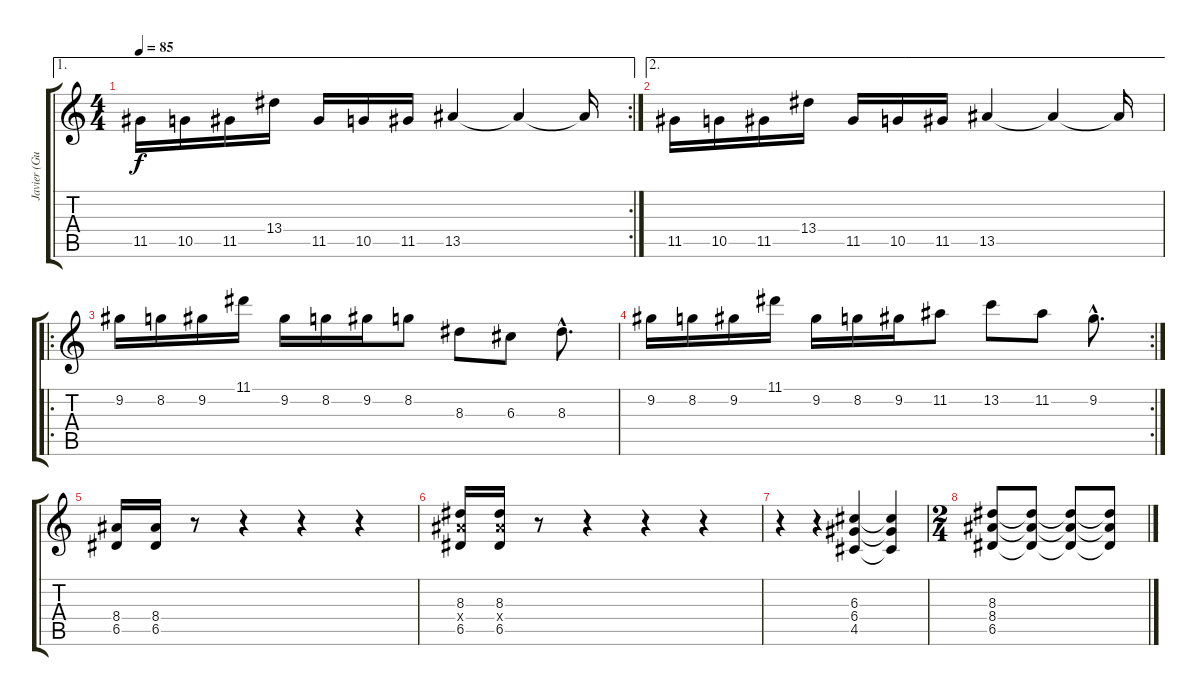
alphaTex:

\track ("Javier (Guitarra 1)" "Javier (Gu") {instrument overdrivenguitar}
\staff {score tabs}
\tuning (E4 B3 G3 D3 A2 E2) {hide}
\ae 1
\rc 2
\ts (4 4)
\tempo 85
\clef g2
\ks c
11.5.16{dy f} 10.5.16 11.5.16 13.4.16 11.5.16 10.5.16 11.5.16 13.5.4 13.5{t}.4 13.5{t}.16 |
\ae 2
11.5.16 10.5.16 11.5.16 13.4.16 11.5.16 10.5.16 11.5.16 13.5.4 13.5{t}.4 13.5{t}.16 |
\ro
9.2.16 8.2.16 9.2.16 11.1.16 9.2.16 8.2.16 9.2.16 8.2.8 8.3.8 6.3.8 8.3{hac}.8{d} |
\rc 2
9.2.16 8.2.16 9.2.16 11.1.16 9.2.16 8.2.16 9.2.16 11.2.8 13.2.8 11.2.8 9.2{hac}.8{d} |
(8.4 6.5).16 (8.4 6.5).16 r.8 r.4 r.4 r.4 |
(8.3 8.4{x} 6.5).16 (8.3 8.4{x} 6.5).16 r.8 r.4 r.4 r.4 |
r.4 r.4 (6.3 6.4 4.5).4 (6.3{t} 6.4{t} 4.5{t}).4 |
\ts (2 4)
(8.3 8.4 6.5).8 (8.3{t} 8.4{t} 6.5{t}).8 (8.3{t} 8.4{t} 6.5{t}).8 (8.3{t} 8.4{t} 6.5{t}).8
